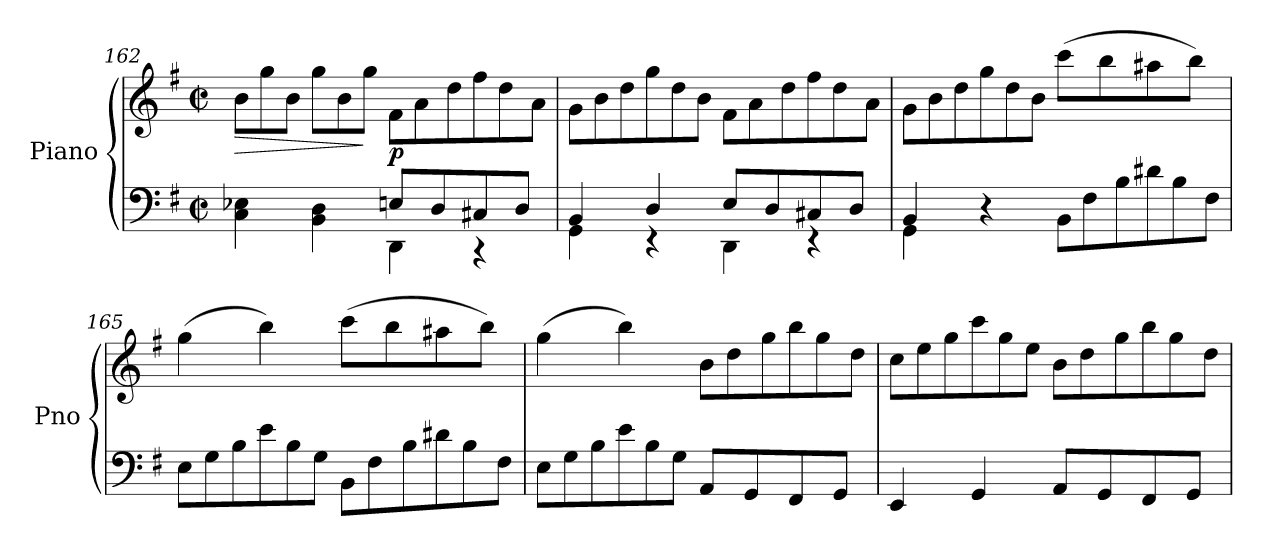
**kern	**kern	**dynam
*part1	*part1	*part1
*staff2	*staff1	*staff1/2
*I"Piano	*	*
*I'Pno	*	*
*clefF4	*clefG2	*
*k[f#]	*k[f#]	*
*G:	*G:	*
*M2/2	*M2/2	*
*met(c|)	*met(c|)	*
=162	=162	=162
*^	*	*
*	*	*Xtuplet	*
!	!	!	!LO:HP:b
4C\ 4E-X\	2ryy	12b\L	>
.	.	12gg\	.
.	.	12b\J	.
4BB\ 4D\	.	12gg\L	.
.	.	12b\	.
.	.	12gg\J	]
!	!	!	!LO:DY:b
8En/L	4DD\	12f#\L	p
.	.	12a\	.
8D/	.	.	.
.	.	12dd\	.
8C#X/	4rCC	12ff#\	.
.	.	12dd\	.
8D/J	.	.	.
.	.	12a\J	.
=163	=163	=163	=163
4BB/	4GG\	12g\L	.
.	.	12b\	.
.	.	12dd\	.
4D/	4rEE	12gg\	.
.	.	12dd\	.
.	.	12b\J	.
8E/L	4DD\	12f#\L	.
.	.	12a\	.
8D/	.	.	.
.	.	12dd\	.
8C#X/	4rEE	12ff#\	.
.	.	12dd\	.
8D/J	.	.	.
.	.	12a\J	.
!!LO:LB:g=z
=164	=164	=164	=164
4BB/	4GG\	12g\L	.
.	.	12b\	.
.	.	12dd\	.
4r	2.ryy	12gg\	.
.	.	12dd\	.
.	.	12b\J	.
*Xtuplet	*	*	*
12BB\L	.	(8ccc\L	.
12F#\	.	.	.
.	.	8bb\	.
12B\	.	.	.
12d#X\	.	8aa#X\	.
12B\	.	.	.
.	.	8bb\J)	.
12F#\J	.	.	.
*v	*v	*	*
!!LO:PB:g=z
=165	=165	=165
12E\L	(4gg\	.
12G\	.	.
12B\	.	.
12e\	4bb\)	.
12B\	.	.
12G\J	.	.
12BB\L	(8ccc\L	.
12F#\	.	.
.	8bb\	.
12B\	.	.
12d#X\	8aa#X\	.
12B\	.	.
.	8bb\J)	.
12F#\J	.	.
=166	=166	=166
12E\L	(4gg\	.
12G\	.	.
12B\	.	.
12e\	4bb\)	.
12B\	.	.
12G\J	.	.
8AA/L	12b\L	.
.	12dd\	.
8GG/	.	.
.	12gg\	.
8FF#/	12bb\	.
.	12gg\	.
8GG/J	.	.
.	12dd\J	.
=167	=167	=167
4EE/	12cc\L	.
.	12ee\	.
.	12gg\	.
4GG/	12ccc\	.
.	12gg\	.
.	12ee\J	.
8AA/L	12b\L	.
.	12dd\	.
8GG/	.	.
.	12gg\	.
8FF#/	12bb\	.
.	12gg\	.
8GG/J	.	.
.	12dd\J	.
=	=	=
*-	*-	*-
